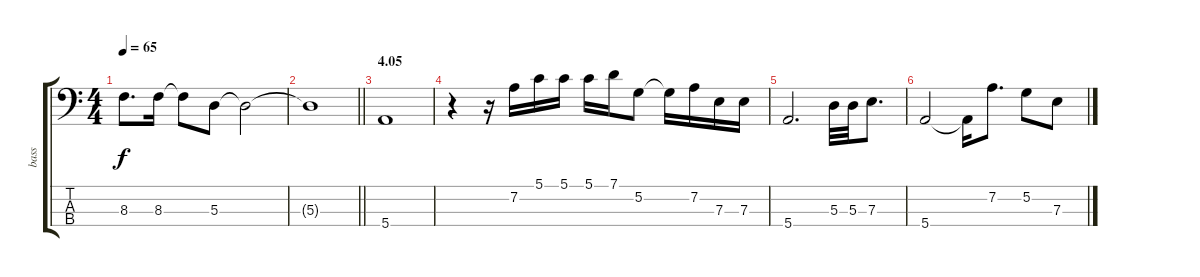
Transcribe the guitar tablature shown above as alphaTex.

\track ("bass" "bass") {instrument electricbassfinger}
\staff {score tabs}
\tuning (G2 D2 A1 E1) {hide}
\ts (4 4)
\tempo 65
\clef f4
\ks c
8.3.8{d dy f} 8.3.16 8.3{t}.8 5.3.8 5.3{t}.2 |
\barLineRight lightlight
5.3{t}.1 |
\section ("" "4.05")
5.4.1 |
r.4 r.16 7.2.16 5.1.16 5.1.16 5.1.16 7.1.16 5.2.8 5.2{t}.16 7.2.16 7.3.16 7.3.16 |
5.4.2{d} 5.3.32 5.3.32 7.3.8{d} |
5.4.2 5.4{t}.16 7.2.8{d} 5.2.8 7.3.8
